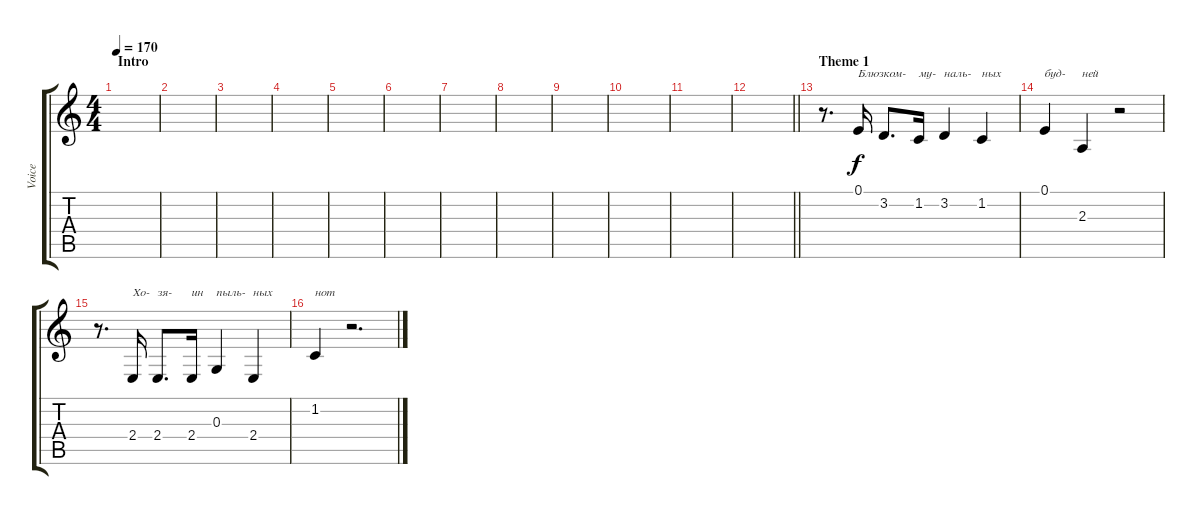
\track ("Voice" "Voice") {instrument altosax}
\staff {score tabs}
\tuning (E4 B3 G3 D3 A2 E2) {hide}
\ts (4 4)
\section ("" "Intro")
\tempo 170
\clef g2
\ks aminor
|
|
|
|
|
|
|
|
|
|
|
\barLineRight lightlight
|
\section ("" "Theme 1")
r.8{d} 0.1.16{txt "Блюз"} 3.2.8{d txt "ком-"} 1.2.16{txt "му-"} 3.2.4{txt "наль-"} 1.2.4{txt "ных"} |
0.1.4{txt "буд-"} 2.3.4{txt "ней"} r.2 |
r.8{d} 2.4.16{txt "Хо-"} 2.4.8{d txt "зя-"} 2.4.16{txt "ин"} 0.3.4{txt "пыль-"} 2.4.4{txt "ных"} |
1.2.4{txt "нот"} r.2{d}
